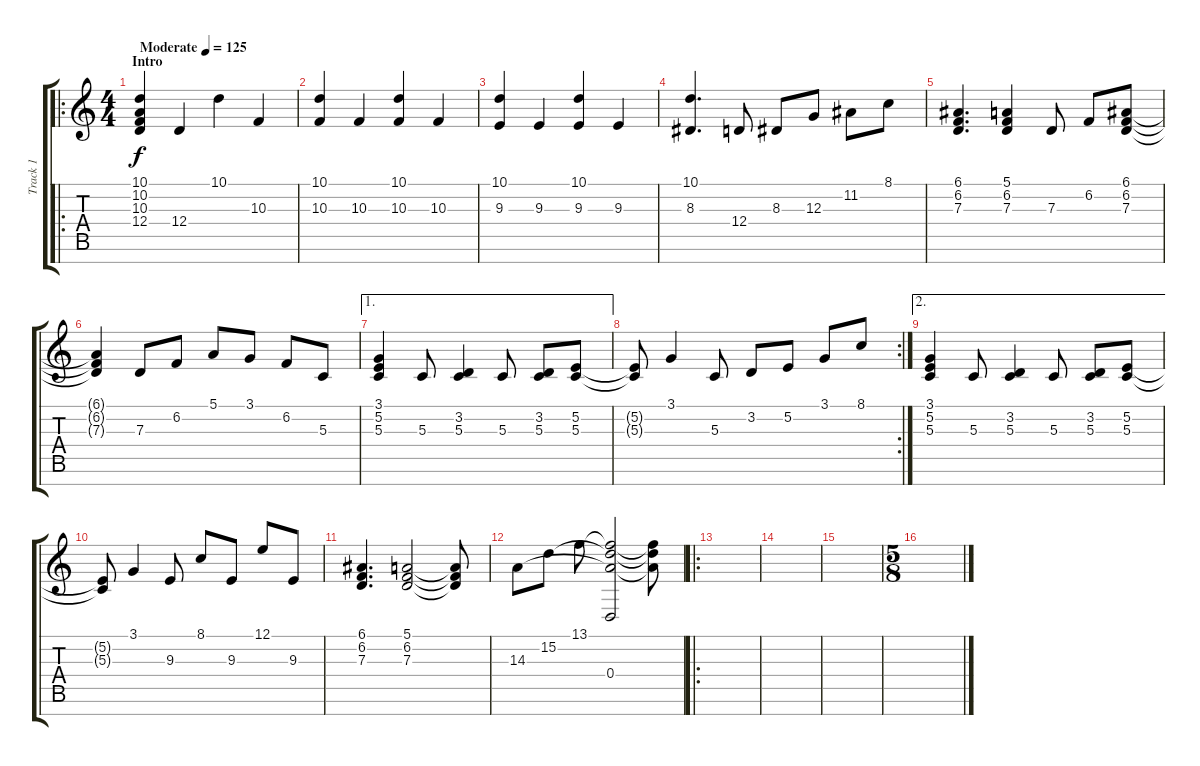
\track ("Track 1" "Track 1") {instrument brightacousticpiano}
\staff {score tabs}
\tuning (E4 B3 G3 D3 A2 E2 B1) {hide}
\ro
\ts (4 4)
\section ("" "Intro")
\tempo (125 "Moderate")
\clef g2
\ks c
(10.1 10.2 10.3 12.4).4{dy f instrument brightacousticpiano} 12.4.4 10.1.4 10.3.4 |
(10.1 10.3).4 10.3.4 (10.1 10.3).4 10.3.4 |
(10.1 9.3).4 9.3.4 (10.1 9.3).4 9.3.4 |
(10.1 8.3).4{d} 12.4.8 8.3.8 12.3.8 11.2.8 8.1.8 |
(6.1 6.2 7.3).4{d} (5.1 6.2 7.3).4 7.3.8 6.2.8 (6.1 6.2 7.3).8 |
(6.1{t} 6.2{t} 7.3{t}).4 7.3.8 6.2.8 5.1.8 3.1.8 6.2.8 5.3.8 |
\ae 1
(3.1 5.2 5.3).4 5.3.8 (3.2 5.3).4 5.3.8 (3.2 5.3).8 (5.2 5.3).8 |
\rc 2
(5.2{t} 5.3{t}).8 3.1.4 5.3.8 3.2.8 5.2.8 3.1.8 8.1.8 |
\ae 2
(3.1 5.2 5.3).4 5.3.8 (3.2 5.3).4 5.3.8 (3.2 5.3).8 (5.2 5.3).8 |
(5.2{t} 5.3{t}).8 3.1.4 9.3.8 8.1.8 9.3.8 12.1.8 9.3.8 |
(6.1 6.2 7.3).4{d} (5.1 6.2 7.3).2 (5.1{t} 6.2{t} 7.3{t}).8 |
14.3.8 15.2.8 13.1.8 (13.1{t} 15.2{t} 14.3{t} 0.4).2 (13.1{t} 15.2{t} 14.3{t}).8 |
\ro
|
|
|
\ts (5 8)
